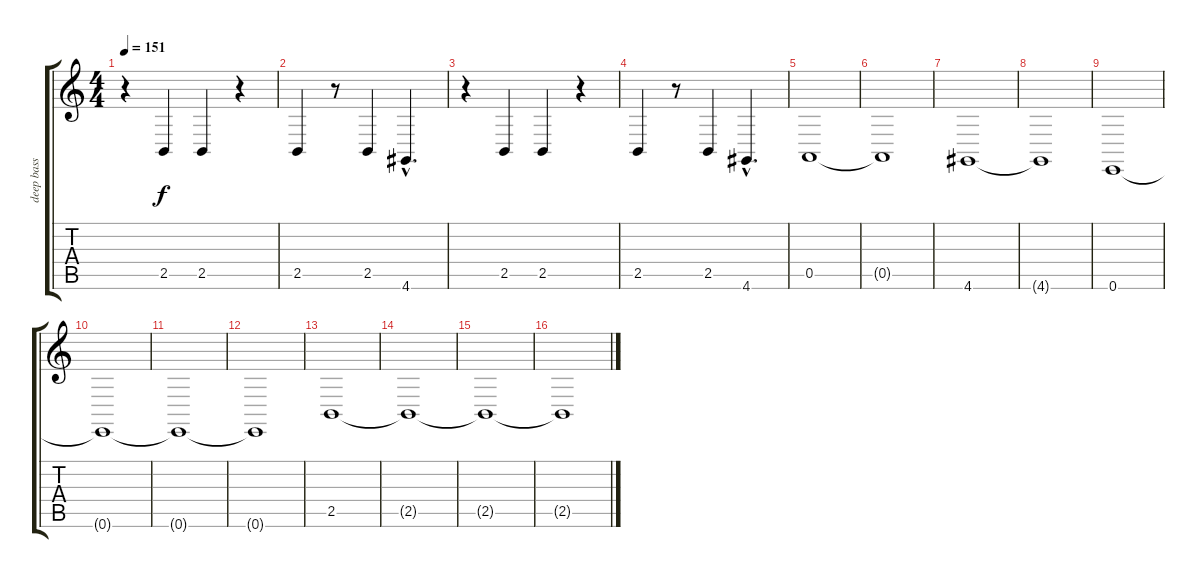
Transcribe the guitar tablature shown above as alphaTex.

\track ("deep bass" "deep bass") {instrument ocarina}
\staff {score tabs}
\tuning (E4 B3 G3 D3 A2 E2) {hide}
\ts (4 4)
\tempo 151
\clef g2
\ks c
r.4{dy f} 2.5.4 2.5.4 r.4 |
2.5.4 r.8 2.5.4 4.6{hac}.4{d} |
r.4 2.5.4 2.5.4 r.4 |
2.5.4 r.8 2.5.4 4.6{hac}.4{d} |
0.5.1 |
0.5{t}.1 |
4.6.1 |
4.6{t}.1 |
0.6.1 |
0.6{t}.1 |
0.6{t}.1 |
0.6{t}.1 |
2.5.1 |
2.5{t}.1 |
2.5{t}.1 |
2.5{t}.1
